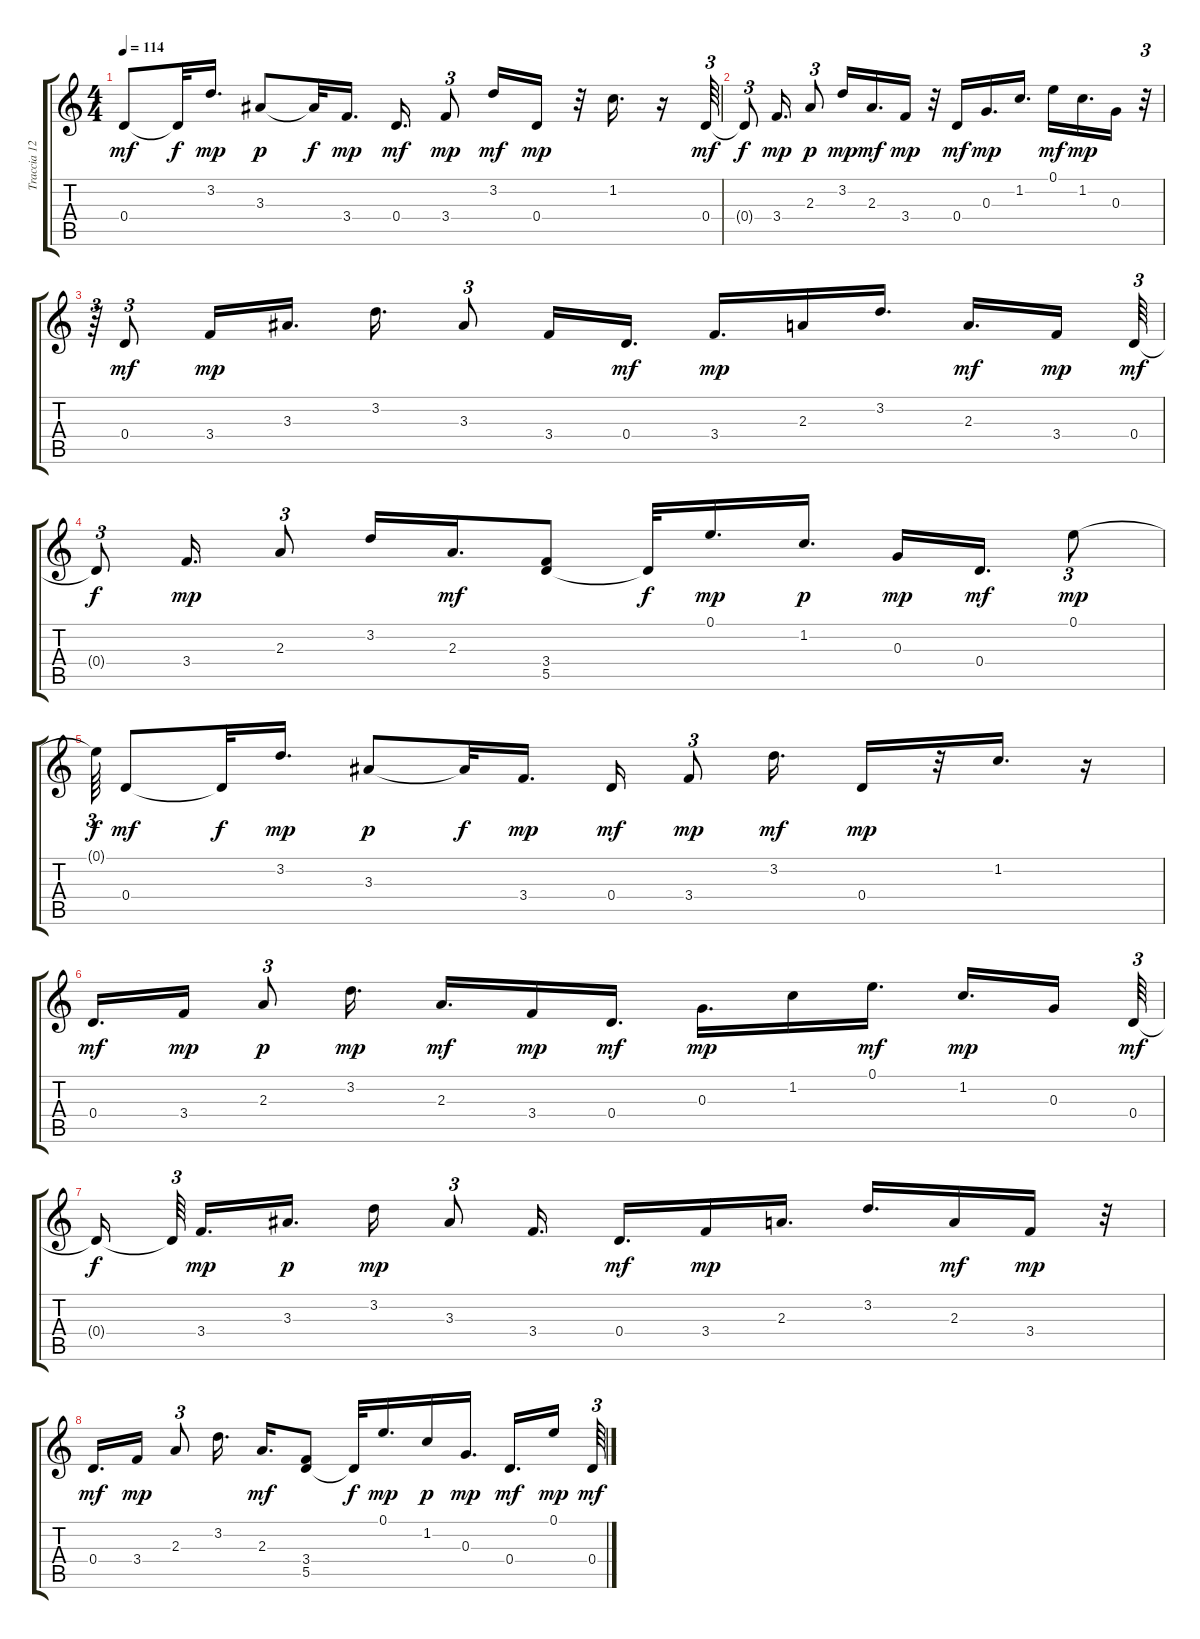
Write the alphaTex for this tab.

\track ("Traccia 12" "Traccia 12") {instrument acousticguitarnylon}
\staff {score tabs}
\tuning (E4 B3 G3 D3 A2 E2) {hide}
\ts (4 4)
\tempo 114
\clef g2
\ks c
0.4.8{dy mf} 0.4{t}.32{dy f} 3.2.16{d dy mp} 3.3.8{dy p} 3.3{t}.32{dy f} 3.4.16{d dy mp} 0.4.16{d dy mf} 3.4.8{tu (3 2) dy mp} 3.2.16{dy mf} 0.4.16{dy mp} r.32 1.2.16{d} r.16 0.4.64{tu (3 2) dy mf} |
0.4{t}.8{tu (3 2) dy f} 3.4.16{d dy mp} 2.3.8{tu (3 2) dy p} 3.2.16{dy mp} 2.3.16{d dy mf} 3.4.16{dy mp} r.32 0.4.16{dy mf} 0.3.16{d dy mp} 1.2.16{d} 0.1.16{dy mf} 1.2.16{d dy mp} 0.3.16 r.32{tu (3 2)} |
r.64{tu (3 2)} 0.4.8{tu (3 2) dy mf} 3.4.16{dy mp} 3.3.16{d} 3.2.16{d} 3.3.8{tu (3 2)} 3.4.16 0.4.16{d dy mf} 3.4.16{d dy mp} 2.3.16 3.2.16{d} 2.3.16{d dy mf} 3.4.16{dy mp} 0.4.64{tu (3 2) dy mf} |
0.4{t}.8{tu (3 2) dy f} 3.4.16{d dy mp} 2.3.8{tu (3 2)} 3.2.16 2.3.16{d dy mf} (3.4 5.5).8 5.5{t}.32{dy f} 0.1.16{d dy mp} 1.2.16{d dy p} 0.3.16{dy mp} 0.4.16{d dy mf} 0.1.8{tu (3 2) dy mp} |
0.1{t}.64{tu (3 2) dy f} 0.4.8{dy mf} 0.4{t}.32{dy f} 3.2.16{d dy mp} 3.3.8{dy p} 3.3{t}.32{dy f} 3.4.16{d dy mp} 0.4.16{dy mf} 3.4.8{tu (3 2) dy mp} 3.2.16{d dy mf} 0.4.16{dy mp} r.32 1.2.16{d} r.16 |
0.4.16{d dy mf} 3.4.16{dy mp} 2.3.8{tu (3 2) dy p} 3.2.16{d dy mp} 2.3.16{d dy mf} 3.4.16{dy mp} 0.4.16{d dy mf} 0.3.16{d dy mp} 1.2.16 0.1.16{d dy mf} 1.2.16{d dy mp} 0.3.16 0.4.64{tu (3 2) dy mf} |
0.4{t}.16{dy f} 0.4{t}.64{tu (3 2)} 3.4.16{d dy mp} 3.3.16{d dy p} 3.2.16{dy mp} 3.3.8{tu (3 2)} 3.4.16{d} 0.4.16{d dy mf} 3.4.16{dy mp} 2.3.16{d} 3.2.16{d} 2.3.16{dy mf} 3.4.16{dy mp} r.32 |
0.4.16{d dy mf} 3.4.16{dy mp} 2.3.8{tu (3 2)} 3.2.16{d} 2.3.16{d dy mf} (3.4 5.5).8 5.5{t}.32{dy f} 0.1.16{d dy mp} 1.2.16{dy p} 0.3.16{d dy mp} 0.4.16{d dy mf} 0.1.16{dy mp} 0.4.64{tu (3 2) dy mf}
